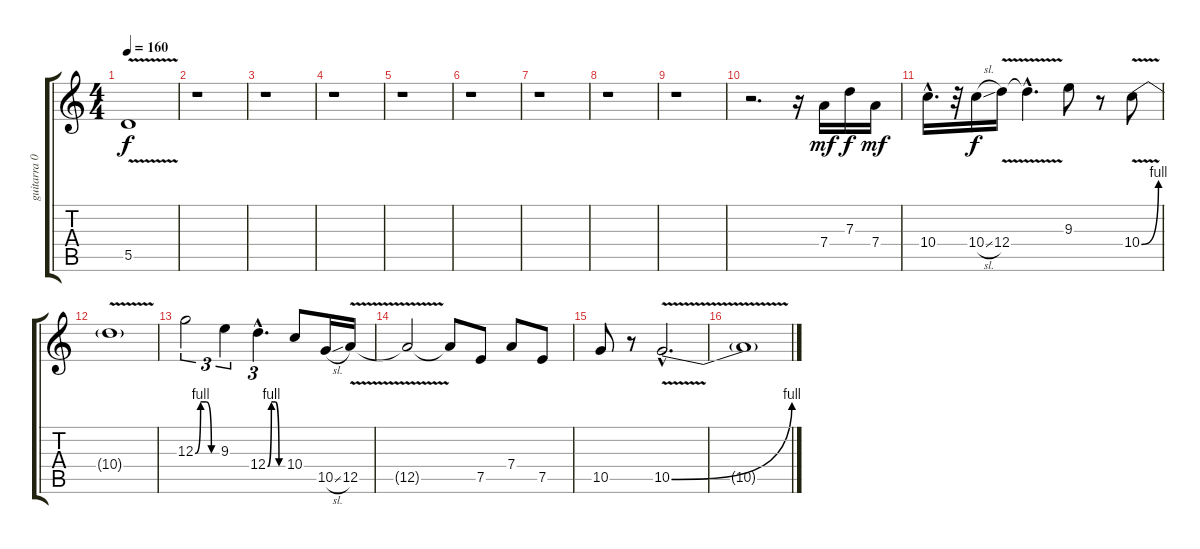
\track ("guitarra 02" "guitarra 0") {instrument distortionguitar}
\staff {score tabs}
\tuning (E4 B3 G3 D3 A2 D2) {hide}
\ts (4 4)
\tempo 160
\clef g2
\ks c
5.5{v}.1{dy f volume 6} |
r.1 |
r.1 |
r.1 |
r.1 |
r.1 |
r.1 |
r.1 |
r.1 |
r.2{d} r.16 7.4.16{dy mf volume 16} 7.3.16{dy f} 7.4.16{dy mf} |
10.4{hac}.16{d} r.32 10.4{sl}.16{dy f} 12.4{v}.16 12.4{hac t}.4{d} 9.3.8 r.8 10.4{be (bend 0 0 60 4) v}.8 |
10.4{t}.1 |
12.3{be (custom 0 0 15 4 30 4 45 0 60 0)}.2{tu (3 2)} 9.3.4{tu (3 2)} 12.4{be (custom 0 0 15 4 30 4 45 0 60 0) hac}.4{d tu (3 2)} 10.4.8 10.5{sl}.16 12.5{v}.16 |
12.5{t}.2 12.5{t}.8 7.5.8 7.4.8 7.5.8 |
10.5.8 r.8 10.5{be (bend 0 0 60 4) v hac}.2{d} |
10.5{t}.1
